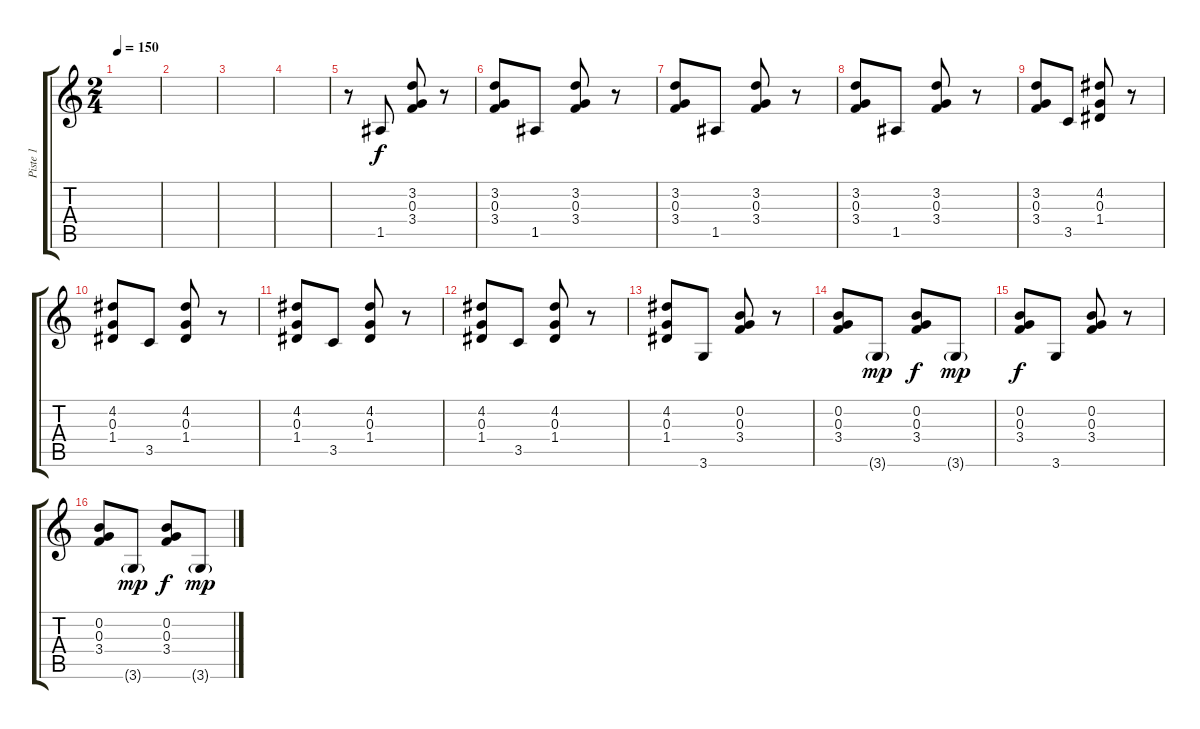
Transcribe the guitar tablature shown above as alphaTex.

\track ("Piste 1" "Piste 1") {instrument acousticguitarnylon}
\staff {score tabs}
\tuning (E4 B3 G3 D3 A2 E2) {hide}
\ts (2 4)
\tempo 150
\clef g2
\ks c
|
|
|
|
r.8 1.5.8 (3.2 0.3 3.4).8 r.8 |
(3.2 0.3 3.4).8 1.5.8 (3.2 0.3 3.4).8 r.8 |
(3.2 0.3 3.4).8 1.5.8 (3.2 0.3 3.4).8 r.8 |
(3.2 0.3 3.4).8 1.5.8 (3.2 0.3 3.4).8 r.8 |
(3.2 0.3 3.4).8 3.5.8 (4.2 0.3 1.4).8 r.8 |
(4.2 0.3 1.4).8 3.5.8 (4.2 0.3 1.4).8 r.8 |
(4.2 0.3 1.4).8 3.5.8 (4.2 0.3 1.4).8 r.8 |
(4.2 0.3 1.4).8 3.5.8 (4.2 0.3 1.4).8 r.8 |
(4.2 0.3 1.4).8 3.6.8 (0.2 0.3 3.4).8 r.8 |
(0.2 0.3 3.4).8 3.6{g}.8{dy mp} (0.2 0.3 3.4).8{dy f} 3.6{g}.8{dy mp} |
(0.2 0.3 3.4).8{dy f} 3.6.8 (0.2 0.3 3.4).8 r.8 |
(0.2 0.3 3.4).8 3.6{g}.8{dy mp} (0.2 0.3 3.4).8{dy f} 3.6{g}.8{dy mp}
